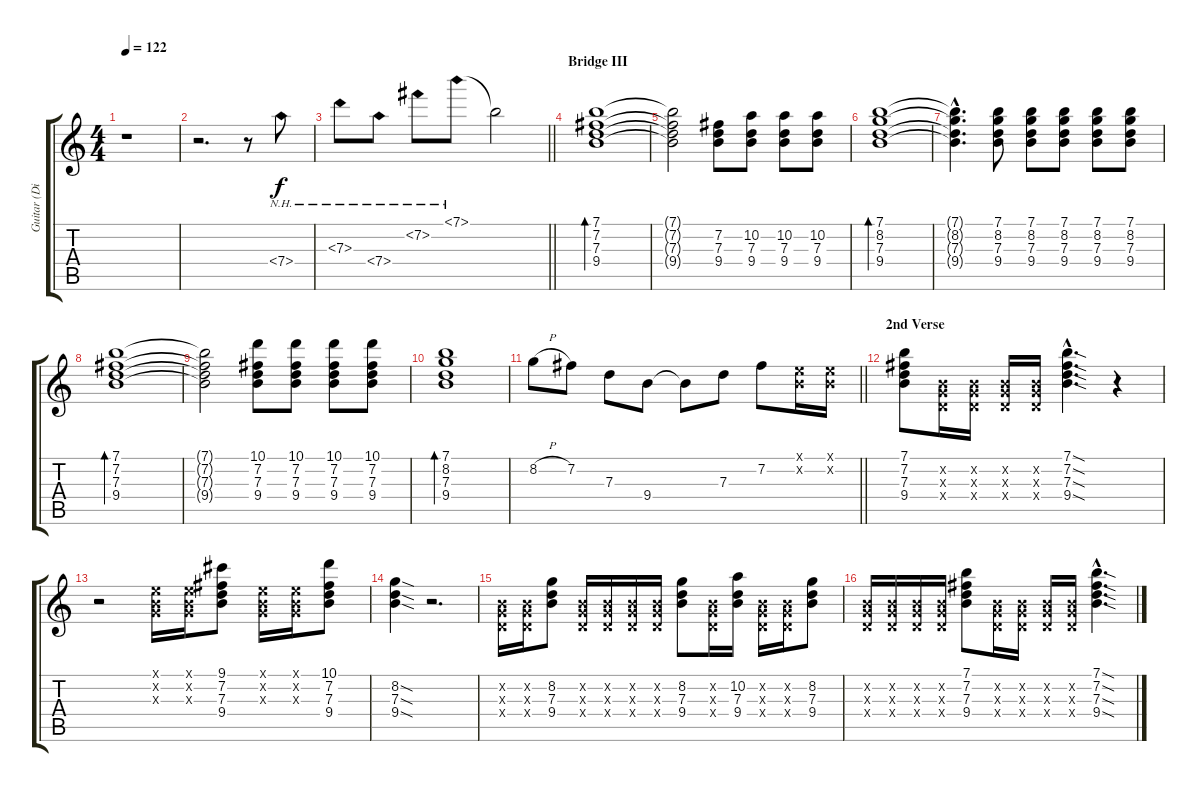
\track ("Guitar (Die)" "Guitar (Di") {instrument electricguitarclean}
\staff {score tabs}
\tuning (E4 B3 G3 D3 A2 E2) {hide}
\ts (4 4)
\tempo 122
\clef g2
\ks c
r.1{dy f} |
r.2{d} r.8 7.4{nh}.8 |
\barLineRight lightlight
7.3{nh}.8 7.4{nh}.8 7.2{nh}.8 7.1{nh}.8 7.1{t}.2 |
\section ("" "Bridge III")
(7.1 7.2 7.3 9.4).1{bd 120} |
(7.1{t} 7.2{t} 7.3{t} 9.4{t}).2 (7.2 7.3 9.4).8 (10.2 7.3 9.4).8 (10.2 7.3 9.4).8 (10.2 7.3 9.4).8 |
(7.1 8.2 7.3 9.4).1{bd 120} |
(7.1{hac t} 8.2{hac t} 7.3{hac t} 9.4{hac t}).4{d} (7.1 8.2 7.3 9.4).8 (7.1 8.2 7.3 9.4).8 (7.1 8.2 7.3 9.4).8 (7.1 8.2 7.3 9.4).8 (7.1 8.2 7.3 9.4).8 |
(7.1 7.2 7.3 9.4).1{bd 120} |
(7.1{t} 7.2{t} 7.3{t} 9.4{t}).2 (10.1 7.2 7.3 9.4).8 (10.1 7.2 7.3 9.4).8 (10.1 7.2 7.3 9.4).8 (10.1 7.2 7.3 9.4).8 |
(7.1 8.2 7.3 9.4).1{bd 120} |
\barLineRight lightlight
8.2{h}.8 7.2.8 7.3.8 9.4.8 9.4{t}.8 7.3.8 7.2.8 (0.1{x} 0.2{x}).16 (0.1{x} 0.2{x}).16 |
\section ("" "2nd Verse")
(7.1 7.2 7.3 9.4).8 (0.2{x} 0.3{x} 0.4{x}).16 (0.2{x} 0.3{x} 0.4{x}).16 (0.2{x} 0.3{x} 0.4{x}).16 (0.2{x} 0.3{x} 0.4{x}).16 (7.1{sod hac} 7.2{sod hac} 7.3{sod hac} 9.4{sod hac}).4{d} r.4 |
r.2 (0.1{x} 0.2{x} 0.3{x}).16 (0.1{x} 0.2{x} 0.3{x}).16 (9.1 7.2 7.3 9.4).8 (0.1{x} 0.2{x} 0.3{x}).16 (0.1{x} 0.2{x} 0.3{x}).16 (10.1 7.2 7.3 9.4).8 |
(8.2{sod} 7.3{sod} 9.4{sod}).4 r.2{d} |
(0.2{x} 0.3{x} 0.4{x}).16 (0.2{x} 0.3{x} 0.4{x}).16 (8.2 7.3 9.4).8 (0.2{x} 0.3{x} 0.4{x}).16 (0.2{x} 0.3{x} 0.4{x}).16 (0.2{x} 0.3{x} 0.4{x}).16 (0.2{x} 0.3{x} 0.4{x}).16 (8.2 7.3 9.4).8 (0.2{x} 0.3{x} 0.4{x}).16 (10.2 7.3 9.4).16 (0.2{x} 0.3{x} 0.4{x}).16 (0.2{x} 0.3{x} 0.4{x}).16 (8.2 7.3 9.4).8 |
(0.2{x} 0.3{x} 0.4{x}).16 (0.2{x} 0.3{x} 0.4{x}).16 (0.2{x} 0.3{x} 0.4{x}).16 (0.2{x} 0.3{x} 0.4{x}).16 (7.1 7.2 7.3 9.4).8 (0.2{x} 0.3{x} 0.4{x}).16 (0.2{x} 0.3{x} 0.4{x}).16 (0.2{x} 0.3{x} 0.4{x}).16 (0.2{x} 0.3{x} 0.4{x}).16 (7.1{sod hac} 7.2{sod hac} 7.3{sod hac} 9.4{sod hac}).4{d}
